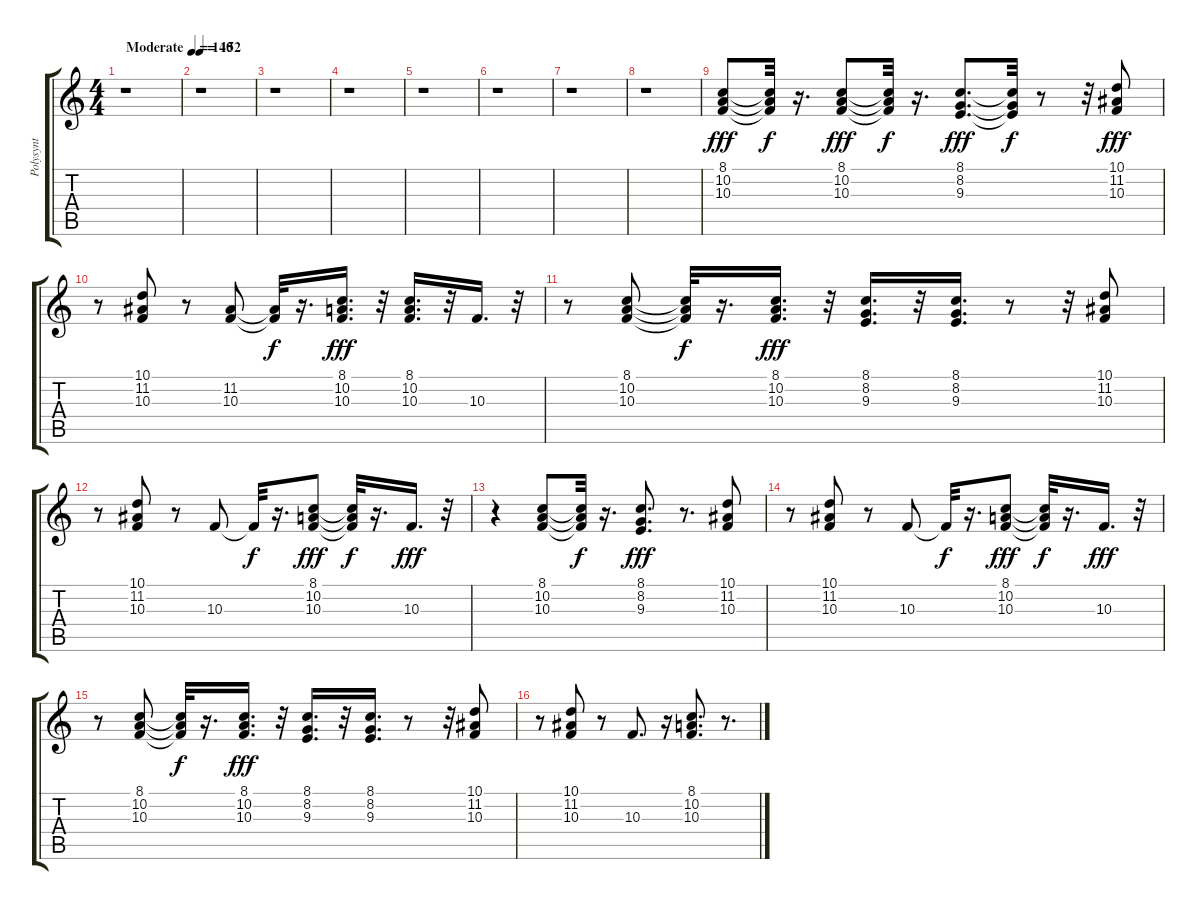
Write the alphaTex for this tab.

\track ("Polysynt" "Polysynt") {instrument pad3polysynth}
\staff {score tabs}
\tuning (E4 B3 G3 D3 A2 E2) {hide}
\ts (4 4)
\tempo (140 "Moderate")
\clef g2
\ks c
r.1{dy fff instrument pad3polysynth} |
\tempo 152
r.1 |
r.1 |
r.1 |
r.1 |
r.1 |
r.1 |
r.1 |
(8.1 10.2 10.3).8 (8.1{t} 10.2{t} 10.3{t}).32{dy f} r.16{d} (8.1 10.2 10.3).8{dy fff} (8.1{t} 10.2{t} 10.3{t}).32{dy f} r.16{d} (8.1 8.2 9.3).8{d dy fff} (8.1{t} 8.2{t} 9.3{t}).32{dy f} r.8 r.32 (10.1 11.2 10.3).8{dy fff} |
r.8 (10.1 11.2 10.3).8 r.8 (11.2 10.3).8 (11.2{t} 10.3{t}).32{dy f} r.16{d} (8.1 10.2 10.3).16{d dy fff} r.32 (8.1 10.2 10.3).16{d} r.32 10.3.16{d} r.32 |
r.8 (8.1 10.2 10.3).8 (8.1{t} 10.2{t} 10.3{t}).32{dy f} r.16{d} (8.1 10.2 10.3).16{d dy fff} r.32 (8.1 8.2 9.3).16{d} r.32 (8.1 8.2 9.3).16{d} r.8 r.32 (10.1 11.2 10.3).8 |
r.8 (10.1 11.2 10.3).8 r.8 10.3.8 10.3{t}.32{dy f} r.16{d} (8.1 10.2 10.3).8{dy fff} (8.1{t} 10.2{t} 10.3{t}).32{dy f} r.16{d} 10.3.16{d dy fff} r.32 |
r.4 (8.1 10.2 10.3).8 (8.1{t} 10.2{t} 10.3{t}).32{dy f} r.16{d} (8.1 8.2 9.3).8{d dy fff} r.8{d} (10.1 11.2 10.3).8 |
r.8 (10.1 11.2 10.3).8 r.8 10.3.8 10.3{t}.32{dy f} r.16{d} (8.1 10.2 10.3).8{dy fff} (8.1{t} 10.2{t} 10.3{t}).32{dy f} r.16{d} 10.3.16{d dy fff} r.32 |
r.8 (8.1 10.2 10.3).8 (8.1{t} 10.2{t} 10.3{t}).32{dy f} r.16{d} (8.1 10.2 10.3).16{d dy fff} r.32 (8.1 8.2 9.3).16{d} r.32 (8.1 8.2 9.3).16{d} r.8 r.32 (10.1 11.2 10.3).8 |
r.8 (10.1 11.2 10.3).8 r.8 10.3.8{d} r.16 (8.1 10.2 10.3).8{d} r.8{d}
